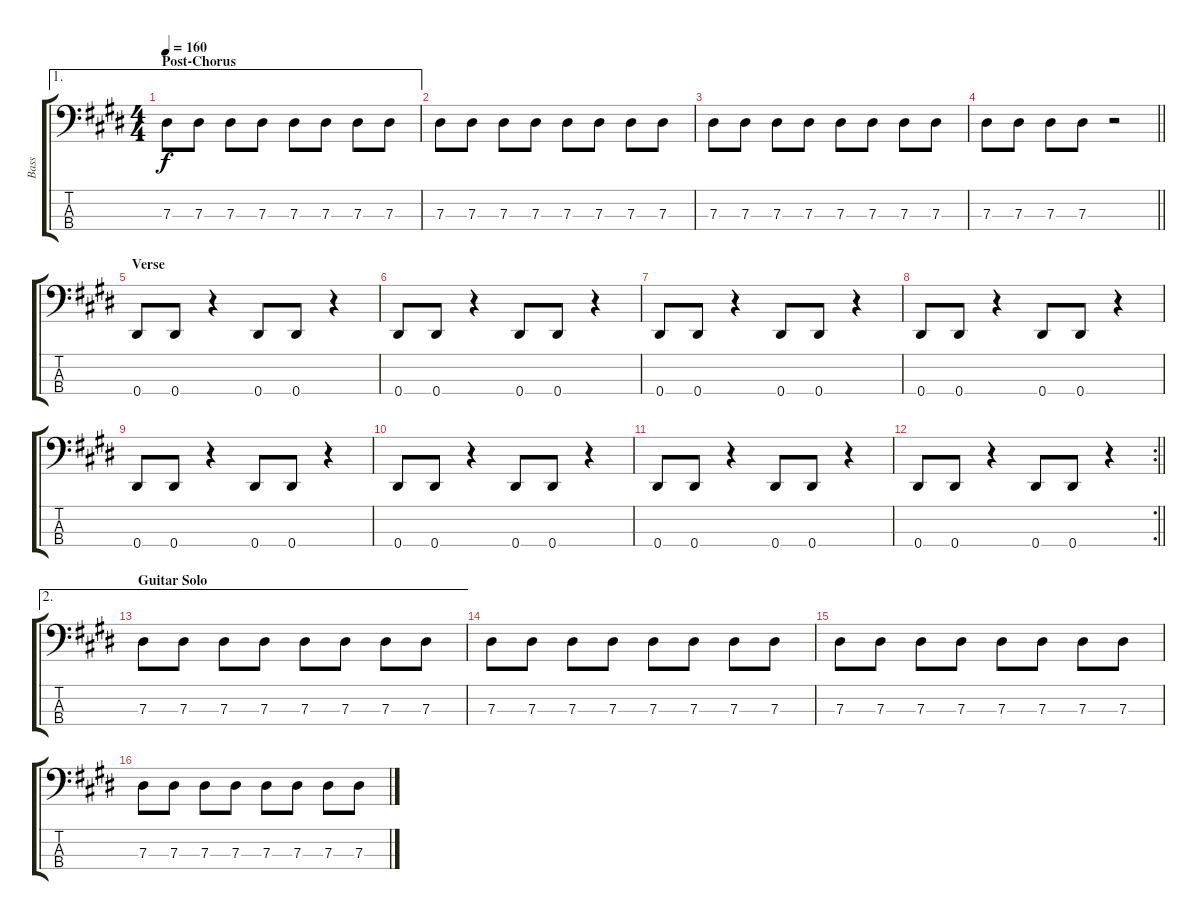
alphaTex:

\track ("Bass" "Bass") {instrument electricbasspick}
\staff {score tabs}
\tuning (Gb2 Db2 Ab1 Eb1) {hide}
\ae 1
\ts (4 4)
\section ("" "Post-Chorus")
\tempo 160
\clef f4
\ks e
7.3.8{dy f} 7.3.8 7.3.8 7.3.8 7.3.8 7.3.8 7.3.8 7.3.8 |
7.3.8 7.3.8 7.3.8 7.3.8 7.3.8 7.3.8 7.3.8 7.3.8 |
7.3.8 7.3.8 7.3.8 7.3.8 7.3.8 7.3.8 7.3.8 7.3.8 |
\barLineRight lightlight
7.3.8 7.3.8 7.3.8 7.3.8 r.2 |
\section ("" "Verse")
0.4.8 0.4.8 r.4 0.4.8 0.4.8 r.4 |
0.4.8 0.4.8 r.4 0.4.8 0.4.8 r.4 |
0.4.8 0.4.8 r.4 0.4.8 0.4.8 r.4 |
0.4.8 0.4.8 r.4 0.4.8 0.4.8 r.4 |
0.4.8 0.4.8 r.4 0.4.8 0.4.8 r.4 |
0.4.8 0.4.8 r.4 0.4.8 0.4.8 r.4 |
0.4.8 0.4.8 r.4 0.4.8 0.4.8 r.4 |
\rc 2
\barLineRight lightlight
0.4.8 0.4.8 r.4 0.4.8 0.4.8 r.4 |
\ae 2
\section ("" "Guitar Solo")
7.3.8 7.3.8 7.3.8 7.3.8 7.3.8 7.3.8 7.3.8 7.3.8 |
7.3.8 7.3.8 7.3.8 7.3.8 7.3.8 7.3.8 7.3.8 7.3.8 |
7.3.8 7.3.8 7.3.8 7.3.8 7.3.8 7.3.8 7.3.8 7.3.8 |
7.3.8 7.3.8 7.3.8 7.3.8 7.3.8 7.3.8 7.3.8 7.3.8
